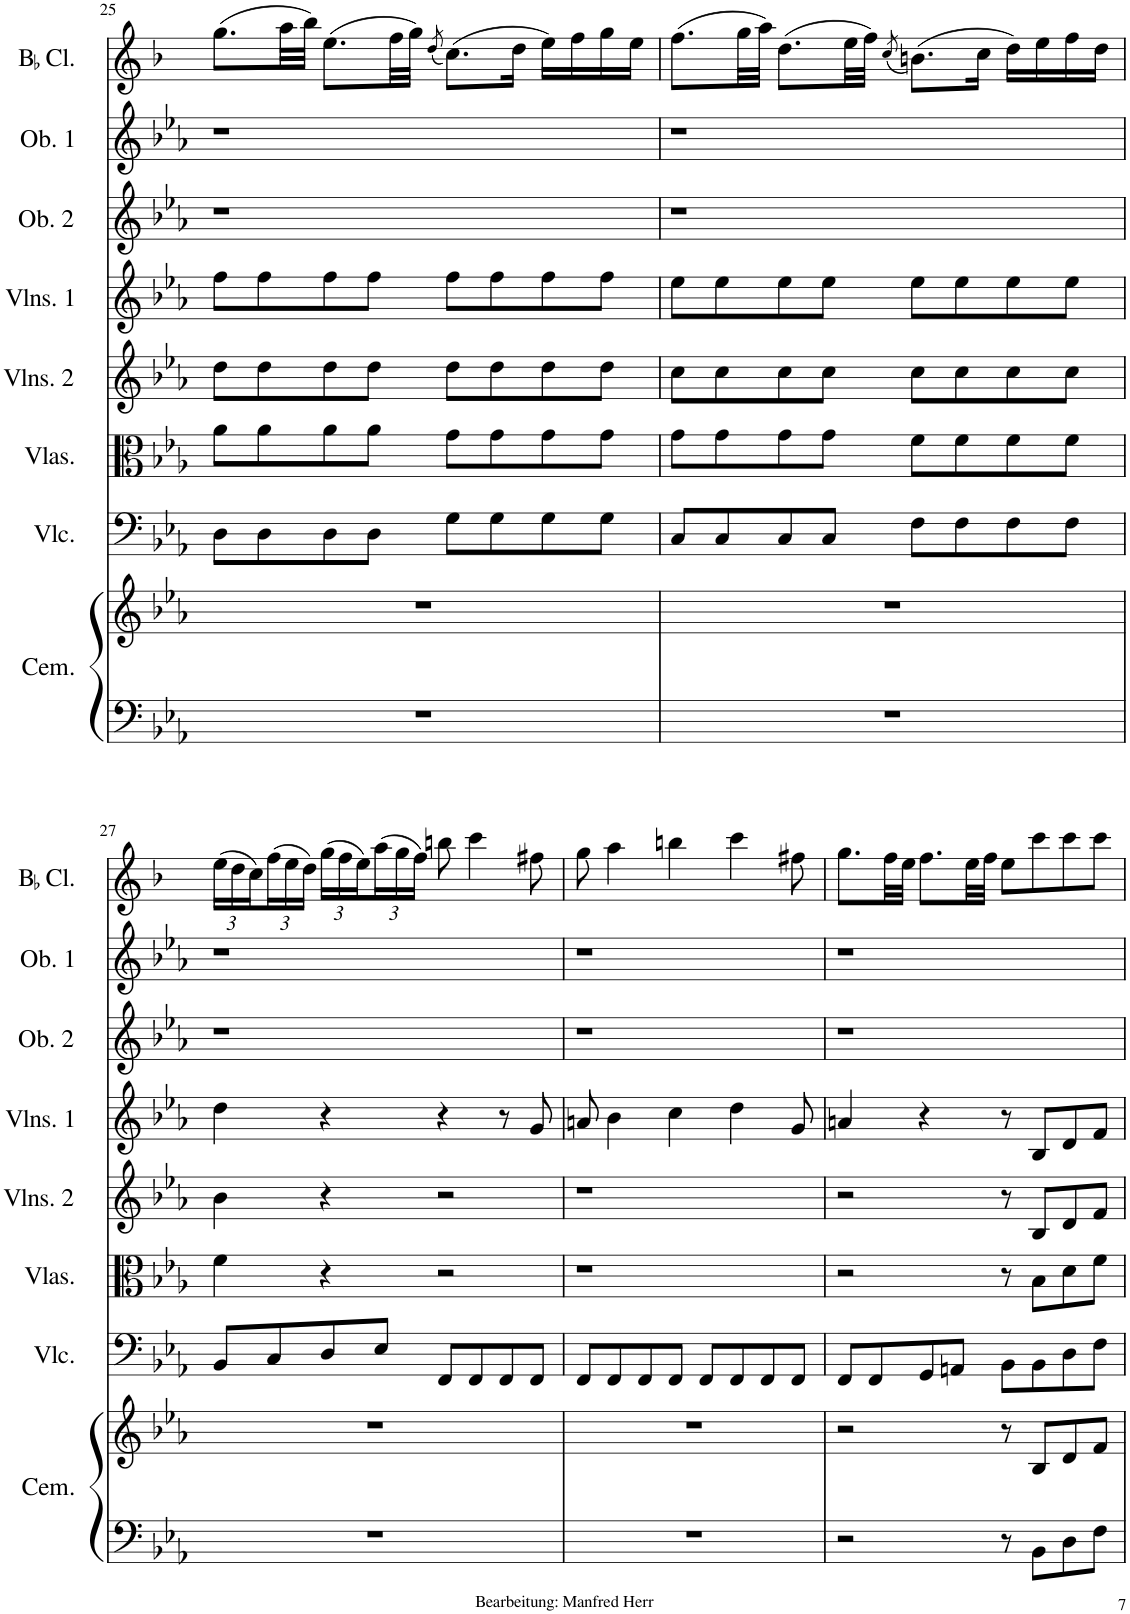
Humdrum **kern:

**kern	**kern	**kern	**kern	**kern	**kern	**kern	**kern	**kern
*part8	*part8	*part7	*part6	*part5	*part4	*part3	*part2	*part1
*staff9	*staff8	*staff7	*staff6	*staff5	*staff4	*staff3	*staff2	*staff1
*I"Cembalo	*	*I"Violoncello	*I"Violas	*I"Violins 2	*I"Violins 1	*I"Oboe 2	*I"Oboe 1	*I"BaccidentalFlat Clarinet
*I'Cem.	*	*I'Vlc.	*I'Vlas.	*I'Vlns. 2	*I'Vlns. 1	*I'Ob. 2	*I'Ob. 1	*I'BaccidentalFlat Cl.
!!LO:PB:g=z
*clefF4	*clefG2	*clefF4	*clefC3	*clefG2	*clefG2	*clefG2	*clefG2	*clefG2
*	*	*	*	*	*	*	*	*Trd1c2
*k[b-e-a-]	*k[b-e-a-]	*k[b-e-a-]	*k[b-e-a-]	*k[b-e-a-]	*k[b-e-a-]	*k[b-e-a-]	*k[b-e-a-]	*k[b-]
*M4/4	*M4/4	*M4/4	*M4/4	*M4/4	*M4/4	*M4/4	*M4/4	*M4/4
=25	=25	=25	=25	=25	=25	=25	=25	=25
1r	1r	8D\L	8a-\L	8dd\L	8ff\L	1r	1r	(8.gg\L
.	.	8D\	8a-\	8dd\	8ff\	.	.	.
.	.	.	.	.	.	.	.	32aa\LL
.	.	.	.	.	.	.	.	32bb-\JJJ)
.	.	8D\	8a-\	8dd\	8ff\	.	.	(8.ee\L
.	.	8D\J	8a-\J	8dd\J	8ff\J	.	.	.
.	.	.	.	.	.	.	.	32ff\LL
.	.	.	.	.	.	.	.	32gg\JJJ)
.	.	.	.	.	.	.	.	(8qdd/
.	.	8G\L	8g\L	8dd\L	8ff\L	.	.	(8.cc\L)
.	.	8G\	8g\	8dd\	8ff\	.	.	.
.	.	.	.	.	.	.	.	16dd\Jk
.	.	8G\	8g\	8dd\	8ff\	.	.	16ee\LL)
.	.	.	.	.	.	.	.	16ff\
.	.	8G\J	8g\J	8dd\J	8ff\J	.	.	16gg\
.	.	.	.	.	.	.	.	16ee\JJ
=26	=26	=26	=26	=26	=26	=26	=26	=26
1r	1r	8C/L	8g\L	8cc\L	8ee-\L	1r	1r	(8.ff\L
.	.	8C/	8g\	8cc\	8ee-\	.	.	.
.	.	.	.	.	.	.	.	32gg\LL
.	.	.	.	.	.	.	.	32aa\JJJ)
.	.	8C/	8g\	8cc\	8ee-\	.	.	(8.dd\L
.	.	8C/J	8g\J	8cc\J	8ee-\J	.	.	.
.	.	.	.	.	.	.	.	32ee\LL
.	.	.	.	.	.	.	.	32ff\JJJ)
.	.	.	.	.	.	.	.	(8qcc/
.	.	8F\L	8f\L	8cc\L	8ee-\L	.	.	(8.bn\L)
.	.	8F\	8f\	8cc\	8ee-\	.	.	.
.	.	.	.	.	.	.	.	16cc\Jk
.	.	8F\	8f\	8cc\	8ee-\	.	.	16dd\LL)
.	.	.	.	.	.	.	.	16ee\
.	.	8F\J	8f\J	8cc\J	8ee-\J	.	.	16ff\
.	.	.	.	.	.	.	.	16dd\JJ
!!LO:LB:g=z
=27	=27	=27	=27	=27	=27	=27	=27	=27
*	*	*	*	*	*	*	*	*Xbrackettup
1r	1r	8BB-/L	4f\	4b-\	4dd\	1r	1r	(24ee\LL
.	.	.	.	.	.	.	.	24dd\
.	.	.	.	.	.	.	.	24cc\)
.	.	8C/	.	.	.	.	.	(24ff\
.	.	.	.	.	.	.	.	24ee\
.	.	.	.	.	.	.	.	24dd\JJ)
.	.	8D/	4r	4r	4r	.	.	(24gg\LL
.	.	.	.	.	.	.	.	24ff\
.	.	.	.	.	.	.	.	24ee\)
.	.	8E-/J	.	.	.	.	.	(24aa\
.	.	.	.	.	.	.	.	24gg\
.	.	.	.	.	.	.	.	24ff\JJ)
.	.	8FF/L	2r	2r	4r	.	.	8bbn\
.	.	8FF/	.	.	.	.	.	4ccc\
.	.	8FF/	.	.	8r	.	.	.
.	.	8FF/J	.	.	8g/	.	.	8ff#X\
=28	=28	=28	=28	=28	=28	=28	=28	=28
1r	1r	8FF/L	1r	1r	8an/	1r	1r	8gg\
.	.	8FF/	.	.	4b-\	.	.	4aa\
.	.	8FF/	.	.	.	.	.	.
.	.	8FF/J	.	.	4cc\	.	.	4bbn\
.	.	8FF/L	.	.	.	.	.	.
.	.	8FF/	.	.	4dd\	.	.	4ccc\
.	.	8FF/	.	.	.	.	.	.
.	.	8FF/J	.	.	8g/	.	.	8ff#X\
=29	=29	=29	=29	=29	=29	=29	=29	=29
2r	2r	8FF/L	2r	2r	4an/	1r	1r	8.gg\L
.	.	8FF/	.	.	.	.	.	.
.	.	.	.	.	.	.	.	32ff\LL
.	.	.	.	.	.	.	.	32ee\JJJ
.	.	8GG/	.	.	4r	.	.	8.ff\L
.	.	8AAn/J	.	.	.	.	.	.
.	.	.	.	.	.	.	.	32ee\LL
.	.	.	.	.	.	.	.	32ff\JJJ
8r	8r	8BB-\L	8r	8r	8r	.	.	8ee\L
8BB-\L	8B-/L	8BB-\	8B-\L	8B-/L	8B-/L	.	.	8ccc\
8D\	8d/	8D\	8d\	8d/	8d/	.	.	8ccc\
8F\J	8f/J	8F\J	8f\J	8f/J	8f/J	.	.	8ccc\J
=	=	=	=	=	=	=	=	=
*-	*-	*-	*-	*-	*-	*-	*-	*-
